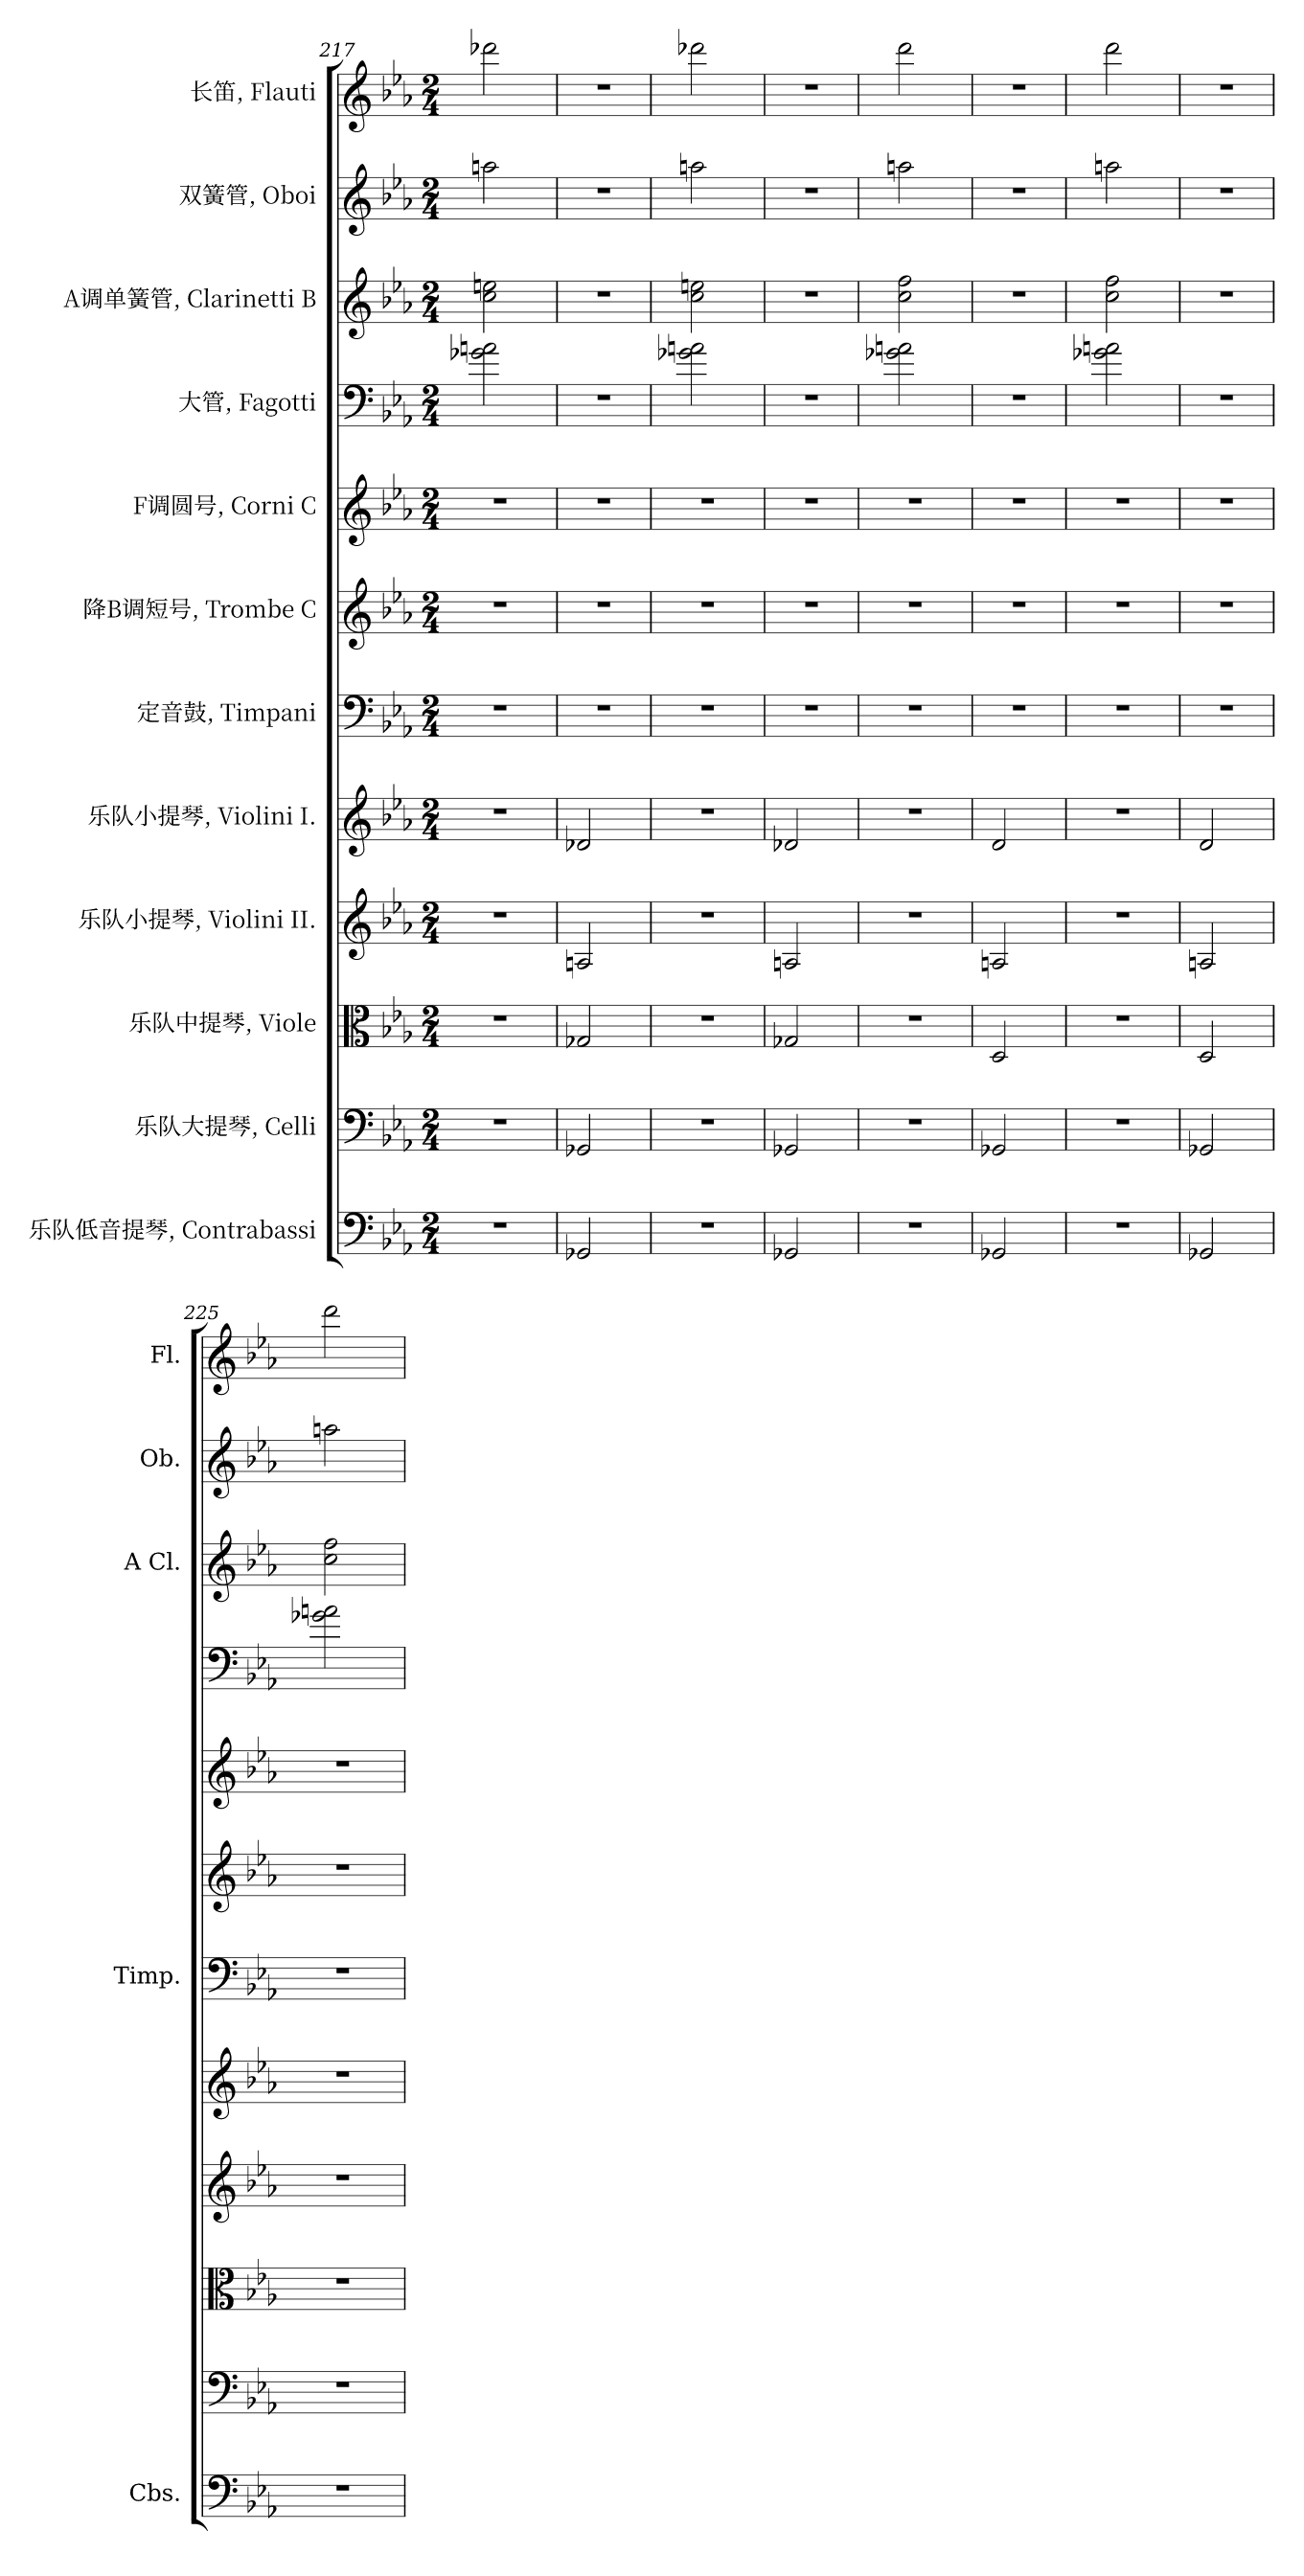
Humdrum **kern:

**kern	**kern	**kern	**kern	**kern	**kern	**kern	**kern	**kern	**kern	**kern	**kern
*part12	*part11	*part10	*part9	*part8	*part7	*part6	*part5	*part4	*part3	*part2	*part1
*staff12	*staff11	*staff10	*staff9	*staff8	*staff7	*staff6	*staff5	*staff4	*staff3	*staff2	*staff1
*I"乐队低音提琴, Contrabassi	*I"乐队大提琴, Celli	*I"乐队中提琴, Viole	*I"乐队小提琴, Violini II.	*I"乐队小提琴, Violini I.	*I"定音鼓, Timpani	*I"降B调短号, Trombe C	*I"F调圆号, Corni C	*I"大管, Fagotti	*I"A调单簧管, Clarinetti B	*I"双簧管, Oboi	*I"长笛, Flauti
*I'Cbs.	*	*	*	*	*I'Timp.	*	*	*	*I'A Cl.	*I'Ob.	*I'Fl.
*clefF4	*clefF4	*clefC3	*clefG2	*clefG2	*clefF4	*clefG2	*clefG2	*clefF4	*clefG2	*clefG2	*clefG2
*ITrd7c12	*	*	*	*	*	*ITrd1c2	*ITrd4c7	*	*ITrd2c3	*	*
*k[b-e-a-]	*k[b-e-a-]	*k[b-e-a-]	*k[b-e-a-]	*k[b-e-a-]	*k[b-e-a-]	*k[b-e-a-d-g-]	*k[b-e-a-d-]	*k[b-e-a-]	*k[]	*k[b-e-a-]	*k[b-e-a-]
*M2/4	*M2/4	*M2/4	*M2/4	*M2/4	*M2/4	*M2/4	*M2/4	*M2/4	*M2/4	*M2/4	*M2/4
=217	=217	=217	=217	=217	=217	=217	=217	=217	=217	=217	=217
2r	2r	2r	2r	2r	2r	2r	2r	2g-X\ 2an\	2a\ 2cc#X\	2aan\	2ddd-X\
!!LO:PB:g=z
=218	=218	=218	=218	=218	=218	=218	=218	=218	=218	=218	=218
2GGG-X/	2GG-X/	2G-X/	2An/	2d-X/	2r	2r	2r	2r	2r	2r	2r
=219	=219	=219	=219	=219	=219	=219	=219	=219	=219	=219	=219
2r	2r	2r	2r	2r	2r	2r	2r	2g-X\ 2an\	2a\ 2cc#X\	2aan\	2ddd-X\
=220	=220	=220	=220	=220	=220	=220	=220	=220	=220	=220	=220
2GGG-X/	2GG-X/	2G-X/	2An/	2d-X/	2r	2r	2r	2r	2r	2r	2r
=221	=221	=221	=221	=221	=221	=221	=221	=221	=221	=221	=221
2r	2r	2r	2r	2r	2r	2r	2r	2g-X\ 2an\	2a\ 2dd\	2aan\	2ddd\
=222	=222	=222	=222	=222	=222	=222	=222	=222	=222	=222	=222
2GGG-X/	2GG-X/	2D/	2An/	2d/	2r	2r	2r	2r	2r	2r	2r
=223	=223	=223	=223	=223	=223	=223	=223	=223	=223	=223	=223
2r	2r	2r	2r	2r	2r	2r	2r	2g-X\ 2an\	2a\ 2dd\	2aan\	2ddd\
=224	=224	=224	=224	=224	=224	=224	=224	=224	=224	=224	=224
2GGG-X/	2GG-X/	2D/	2An/	2d/	2r	2r	2r	2r	2r	2r	2r
=225	=225	=225	=225	=225	=225	=225	=225	=225	=225	=225	=225
2r	2r	2r	2r	2r	2r	2r	2r	2g-X\ 2an\	2a\ 2dd\	2aan\	2ddd\
=	=	=	=	=	=	=	=	=	=	=	=
*-	*-	*-	*-	*-	*-	*-	*-	*-	*-	*-	*-
